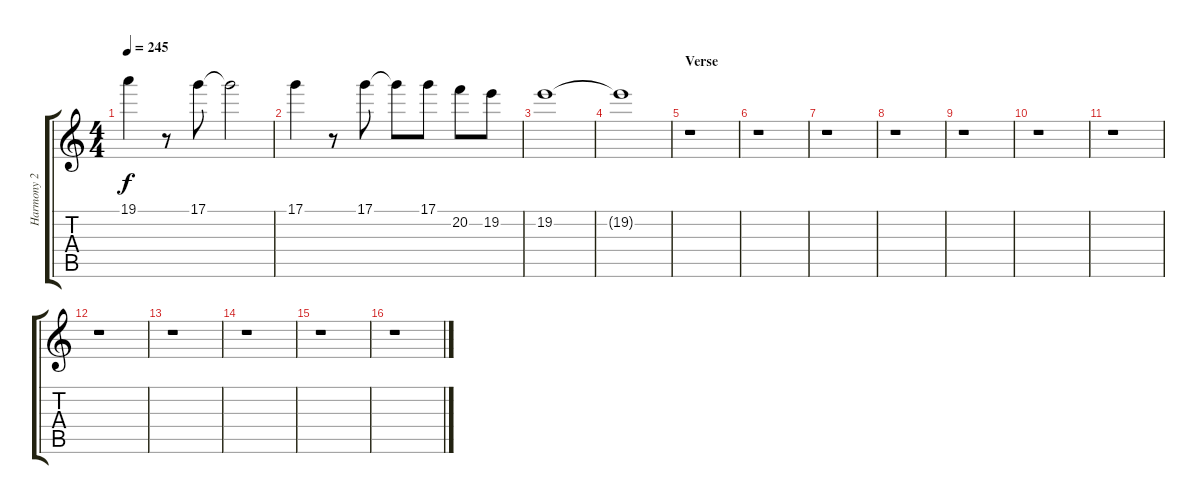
\track ("Harmony 2" "Harmony 2") {instrument overdrivenguitar}
\staff {score tabs}
\tuning (D4 A3 F3 C3 G2 D2) {hide}
\ts (4 4)
\tempo 245
\clef g2
\ks aminor
19.1.4{dy f} r.8 17.1.8 17.1{t}.2 |
17.1.4 r.8 17.1.8 17.1{t}.8 17.1.8 20.2.8 19.2.8 |
19.2.1 |
19.2{t}.1 |
\section ("" "Verse")
r.1 |
r.1 |
r.1 |
r.1 |
r.1 |
r.1 |
r.1 |
r.1 |
r.1 |
r.1 |
r.1 |
r.1
